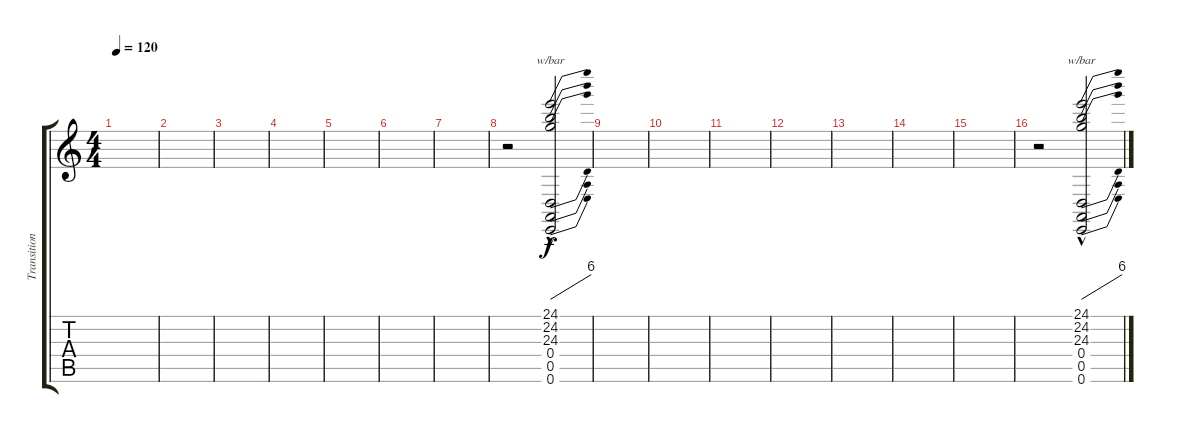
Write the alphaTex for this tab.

\track ("Transitions #1" "Transition") {instrument seashore}
\staff {score tabs}
\tuning (E4 B3 G3 D3 A2 E2) {hide}
\ts (4 4)
\tempo 120
\clef g2
\ks c
|
|
|
|
|
|
|
r.2 (24.1{hac} 24.2{hac} 24.3{hac} 0.4 0.5 0.6).2{tbe (dive default 0 0 60 24)} |
|
|
|
|
|
|
|
r.2 (24.1{hac} 24.2{hac} 24.3{hac} 0.4 0.5 0.6).2{tbe (dive default 0 0 60 24)}
